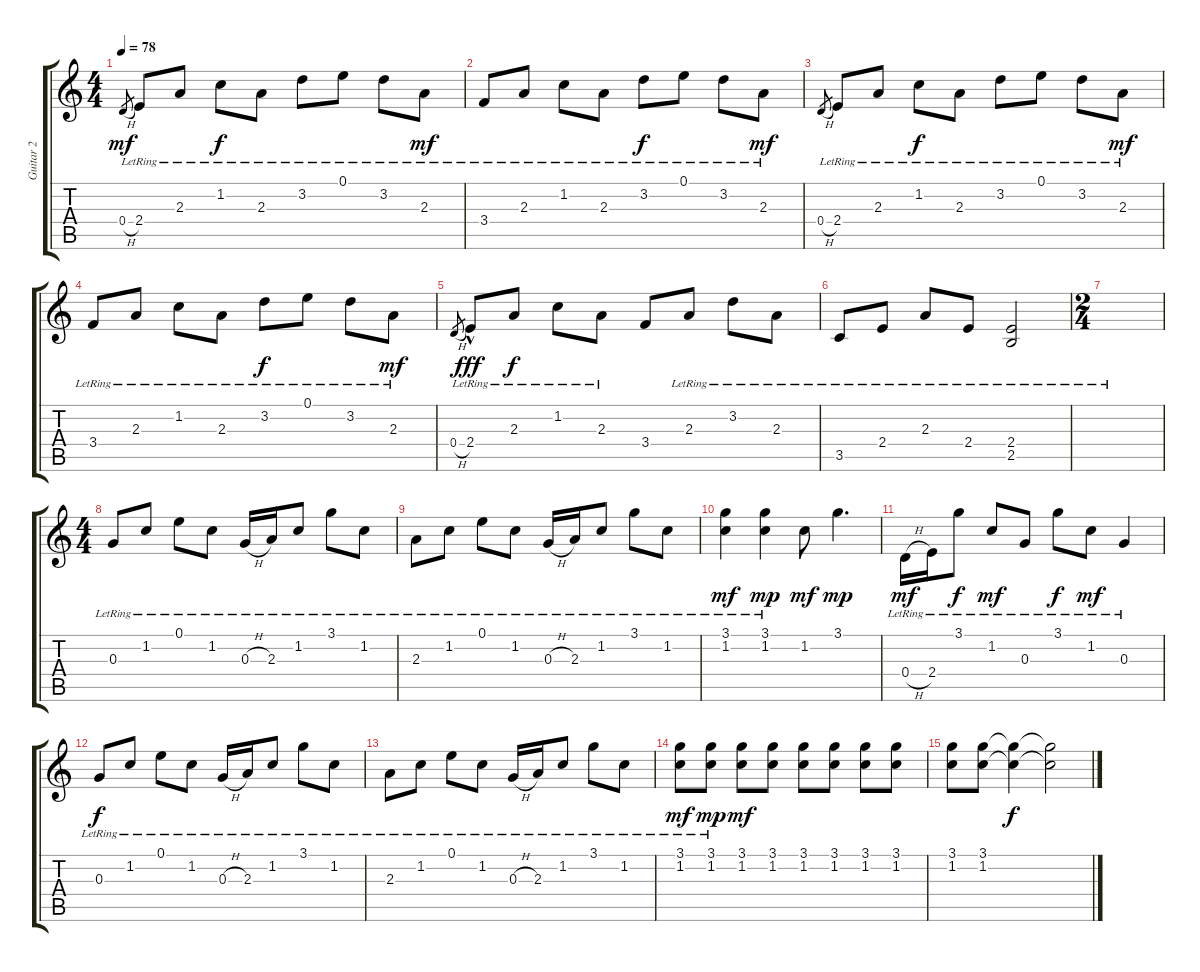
\track ("Guitar 2" "Guitar 2") {instrument electricguitarclean}
\staff {score tabs}
\tuning (E4 B3 G3 D3 A2 E2) {hide}
\ts (4 4)
\tempo 78
\clef g2
\ks c
0.4{h}.8{gr dy mf} 2.4{lr}.8 2.3{lr}.8 1.2{lr}.8{dy f} 2.3{lr}.8 3.2{lr}.8 0.1{lr}.8 3.2{lr}.8 2.3{lr}.8{dy mf} |
3.4{lr}.8 2.3{lr}.8 1.2{lr}.8 2.3{lr}.8 3.2{lr}.8{dy f} 0.1{lr}.8 3.2{lr}.8 2.3{lr}.8{dy mf} |
0.4{h}.8{gr} 2.4{lr}.8 2.3{lr}.8 1.2{lr}.8{dy f} 2.3{lr}.8 3.2{lr}.8 0.1{lr}.8 3.2{lr}.8 2.3{lr}.8{dy mf} |
3.4{lr}.8 2.3{lr}.8 1.2{lr}.8 2.3{lr}.8 3.2{lr}.8{dy f} 0.1{lr}.8 3.2{lr}.8 2.3{lr}.8{dy mf} |
0.4{h}.8{gr} 2.4{hac lr}.8{dy fff} 2.3{lr}.8{dy f} 1.2{lr}.8 2.3{lr}.8 3.4.8 2.3{lr}.8 3.2{lr}.8 2.3{lr}.8 |
3.5{lr}.8 2.4{lr}.8 2.3{lr}.8 2.4{lr}.8 (2.4{lr} 2.5{lr}).2 |
\ts (2 4)
|
\ts (4 4)
0.3{lr}.8{volume 10 balance 8} 1.2{lr}.8 0.1{lr}.8 1.2{lr}.8 0.3{h lr}.16 2.3{lr}.16 1.2{lr}.8 3.1{lr}.8 1.2{lr}.8 |
2.3{lr}.8 1.2{lr}.8 0.1{lr}.8 1.2{lr}.8 0.3{h lr}.16 2.3{lr}.16 1.2{lr}.8 3.1{lr}.8 1.2{lr}.8 |
(3.1{lr} 1.2{lr}).4{dy mf} (3.1{lr} 1.2{lr}).4{dy mp} 1.2.8{dy mf} 3.1.4{d dy mp} |
0.4{h lr}.16{dy mf} 2.4{lr}.16 3.1{lr}.8{dy f} 1.2{lr}.8{dy mf} 0.3{lr}.8 3.1{lr}.8{dy f} 1.2{lr}.8{dy mf} 0.3{lr}.4 |
0.3{lr}.8{dy f} 1.2{lr}.8 0.1{lr}.8 1.2{lr}.8 0.3{h lr}.16 2.3{lr}.16 1.2{lr}.8 3.1{lr}.8 1.2{lr}.8 |
2.3{lr}.8 1.2{lr}.8 0.1{lr}.8 1.2{lr}.8 0.3{h lr}.16 2.3{lr}.16 1.2{lr}.8 3.1{lr}.8 1.2{lr}.8 |
(3.1{lr} 1.2{lr}).8{dy mf} (3.1{lr} 1.2{lr}).8{dy mp} (3.1 1.2).8{dy mf} (3.1 1.2).8 (3.1 1.2).8 (3.1 1.2).8 (3.1 1.2).8 (3.1 1.2).8 |
(3.1 1.2).8 (3.1 1.2).8 (3.1{t} 1.2{t}).4{dy f} (3.1{t} 1.2{t}).2
